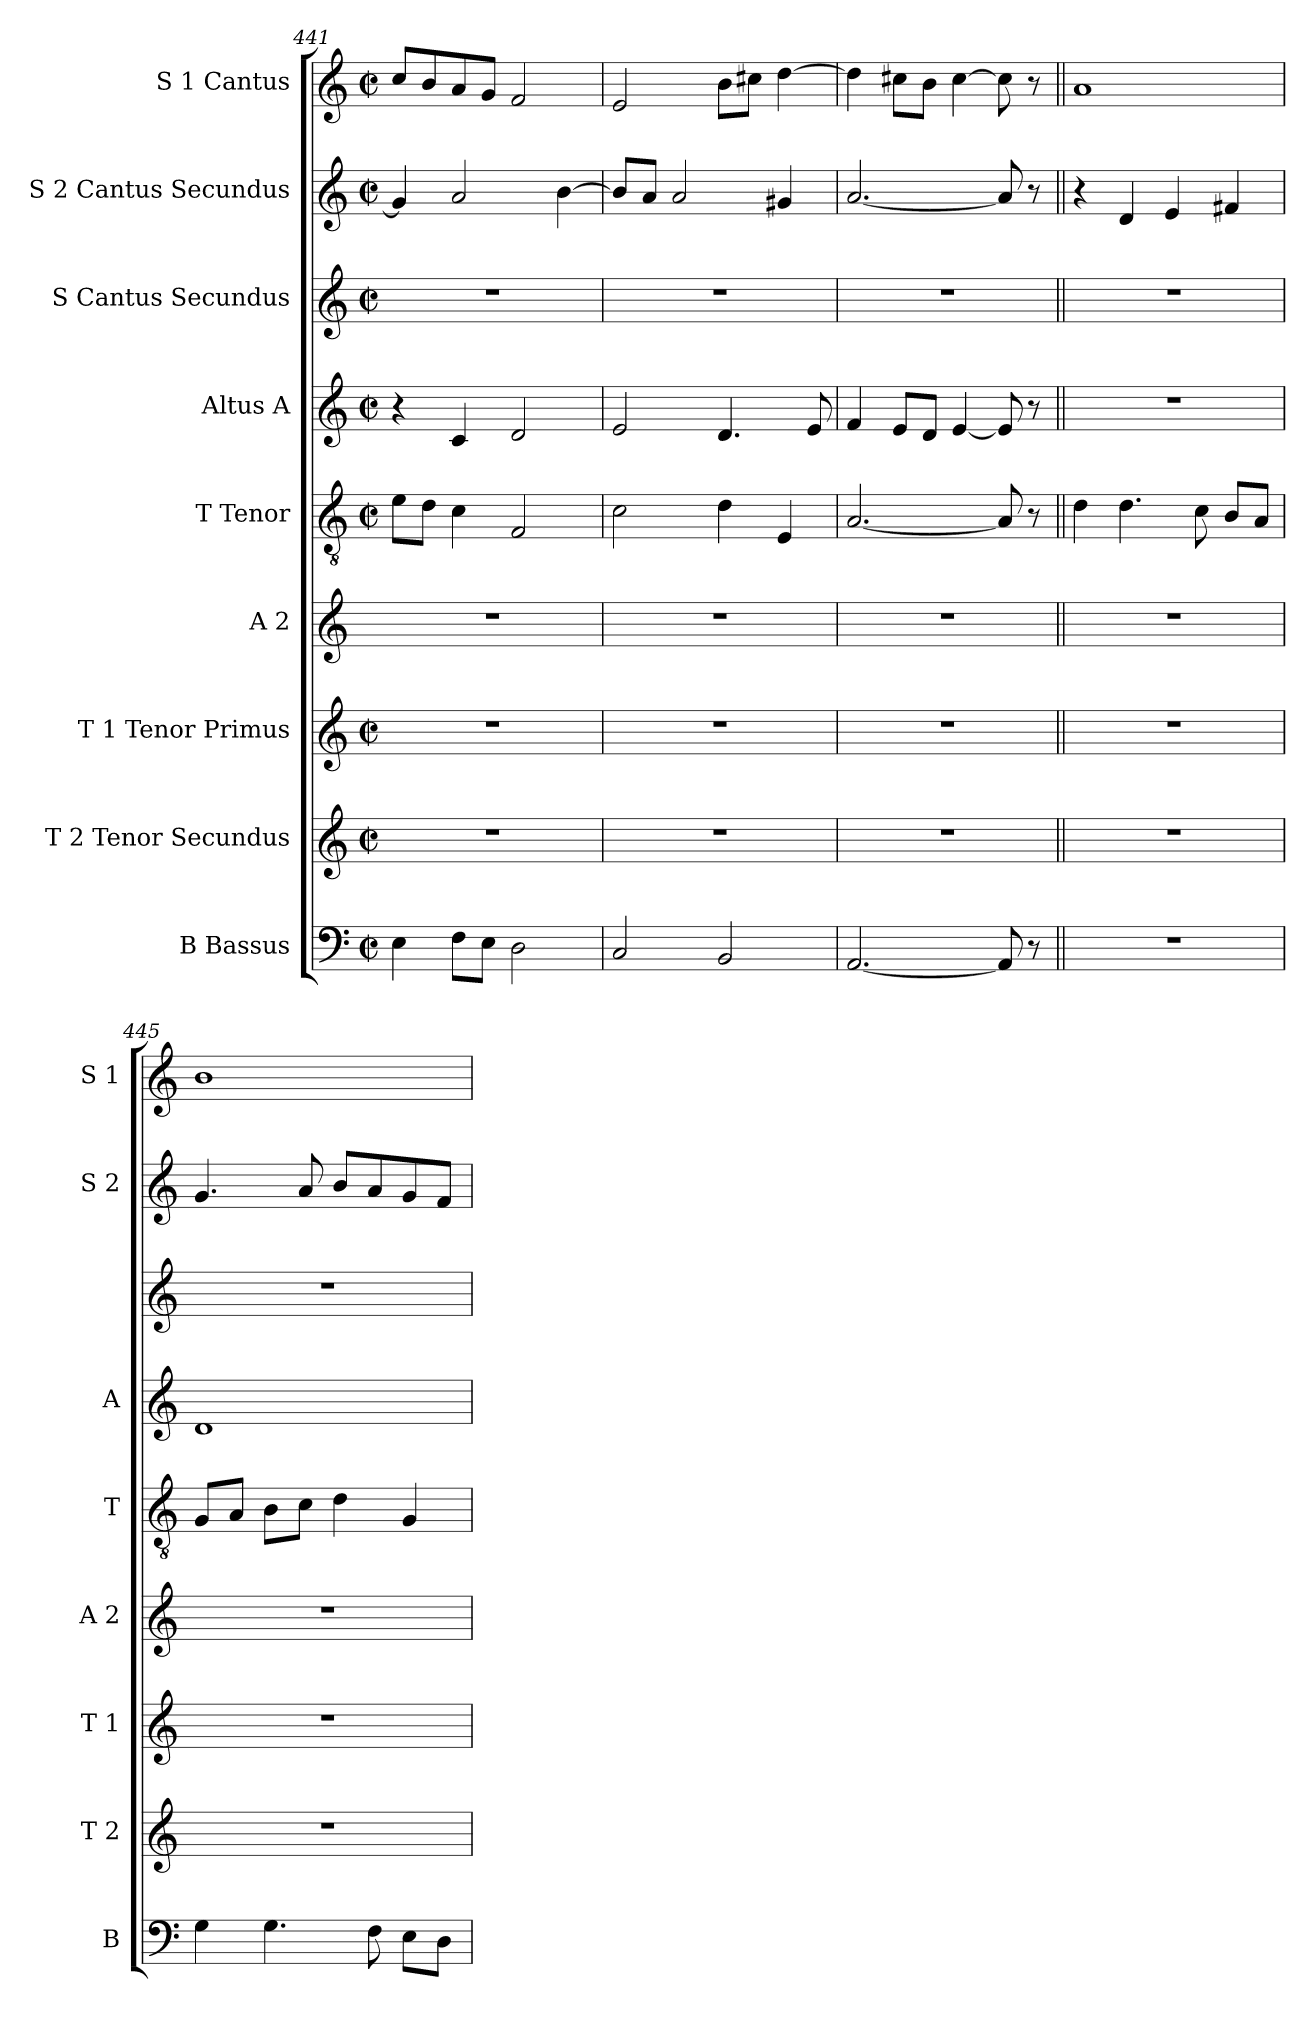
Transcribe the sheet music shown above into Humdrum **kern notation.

**kern	**kern	**kern	**kern	**kern	**kern	**kern	**kern	**kern
*part9	*part8	*part7	*part6	*part5	*part4	*part3	*part2	*part1
*staff9	*staff8	*staff7	*staff6	*staff5	*staff4	*staff3	*staff2	*staff1
*I"B Bassus	*I"T 2 Tenor Secundus	*I"T 1 Tenor Primus	*I"A 2	*I"T Tenor	*I"Altus A	*I"S Cantus Secundus	*I"S 2 Cantus Secundus	*I"S 1 Cantus
*I'B	*I'T 2	*I'T 1	*I'A 2	*I'T	*I'A	*	*I'S 2	*I'S 1
!!LO:PB:g=z
*clefF4	*clefG2	*clefG2	*clefG2	*clefGv2	*clefG2	*clefG2	*clefG2	*clefG2
*k[]	*k[]	*k[]	*k[]	*k[]	*k[]	*k[]	*k[]	*k[]
*C:	*C:	*C:	*C:	*C:	*C:	*C:	*C:	*C:
*M2/2	*M2/2	*M2/2	*	*M2/2	*M2/2	*M2/2	*M2/2	*M2/2
*met(c|)	*met(c|)	*met(c|)	*	*met(c|)	*met(c|)	*met(c|)	*met(c|)	*met(c|)
=441	=441	=441	=441	=441	=441	=441	=441	=441
4E\	1r	1r	1r	8e\L	4r	1r	4g/]	8cc/L
.	.	.	.	8d\J	.	.	.	8b/
8F\L	.	.	.	4c\	4c/	.	2a/	8a/
8E\J	.	.	.	.	.	.	.	8g/J
2D\	.	.	.	2F/	2d/	.	.	2f/
.	.	.	.	.	.	.	[>4b\	.
=442	=442	=442	=442	=442	=442	=442	=442	=442
2C/	1r	1r	1r	2c\	2e/	1r	8b/L]	2e/
.	.	.	.	.	.	.	8a/J	.
.	.	.	.	.	.	.	2a/	.
2BB/	.	.	.	4d\	4.d/	.	.	8b\L
.	.	.	.	.	.	.	.	8cc#X\J
.	.	.	.	4E/	.	.	4g#X/	[>4dd\
.	.	.	.	.	8e/	.	.	.
=443	=443	=443	=443	=443	=443	=443	=443	=443
[<2.AA/	1r	1r	1r	[<2.A/	4f/	1r	[<2.a/	4dd\]
.	.	.	.	.	8e/L	.	.	8cc#X\L
.	.	.	.	.	8d/J	.	.	8b\J
.	.	.	.	.	[<4e/	.	.	[>4cc#\
8AA/]	.	.	.	8A/]	8e/]	.	8a/]	8cc#\]
8r	.	.	.	8r	8r	.	8r	8r
=444||	=444||	=444||	=444||	=444||	=444||	=444||	=444||	=444||
1r	1r	1r	1r	4d\	1r	1r	4r	1a
.	.	.	.	4.d\	.	.	4d/	.
.	.	.	.	.	.	.	4e/	.
.	.	.	.	8c\	.	.	.	.
.	.	.	.	8B/L	.	.	4f#X/	.
.	.	.	.	8A/J	.	.	.	.
=445	=445	=445	=445	=445	=445	=445	=445	=445
4G\	1r	1r	1r	8G/L	1d	1r	4.g/	1b
.	.	.	.	8A/J	.	.	.	.
4.G\	.	.	.	8B\L	.	.	.	.
.	.	.	.	8c\J	.	.	8a/	.
.	.	.	.	4d\	.	.	8b/L	.
8F\	.	.	.	.	.	.	8a/	.
8E\L	.	.	.	4G/	.	.	8g/	.
8D\J	.	.	.	.	.	.	8f/J	.
=	=	=	=	=	=	=	=	=
*-	*-	*-	*-	*-	*-	*-	*-	*-
